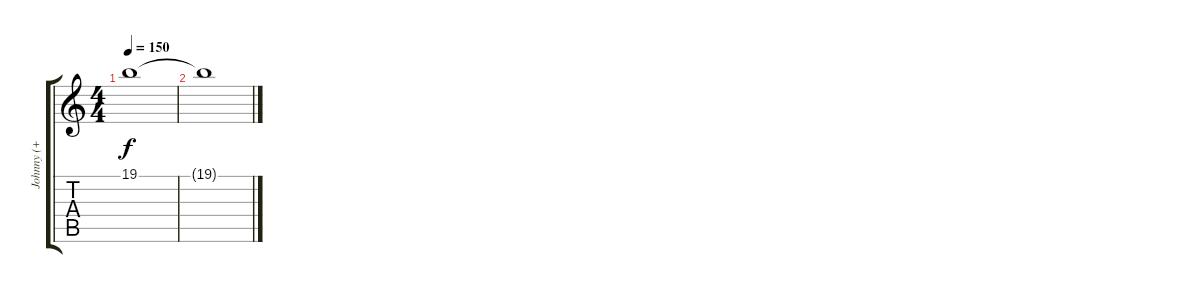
\track ("Johnny (+ violines)" "Johnny (+ ") {instrument stringensemble1}
\staff {score tabs}
\tuning (E4 B3 G3 D3 A2 E2) {hide}
\ts (4 4)
\tempo 150
\clef g2
\ks c
19.1.1{dy f} |
19.1{t}.1
